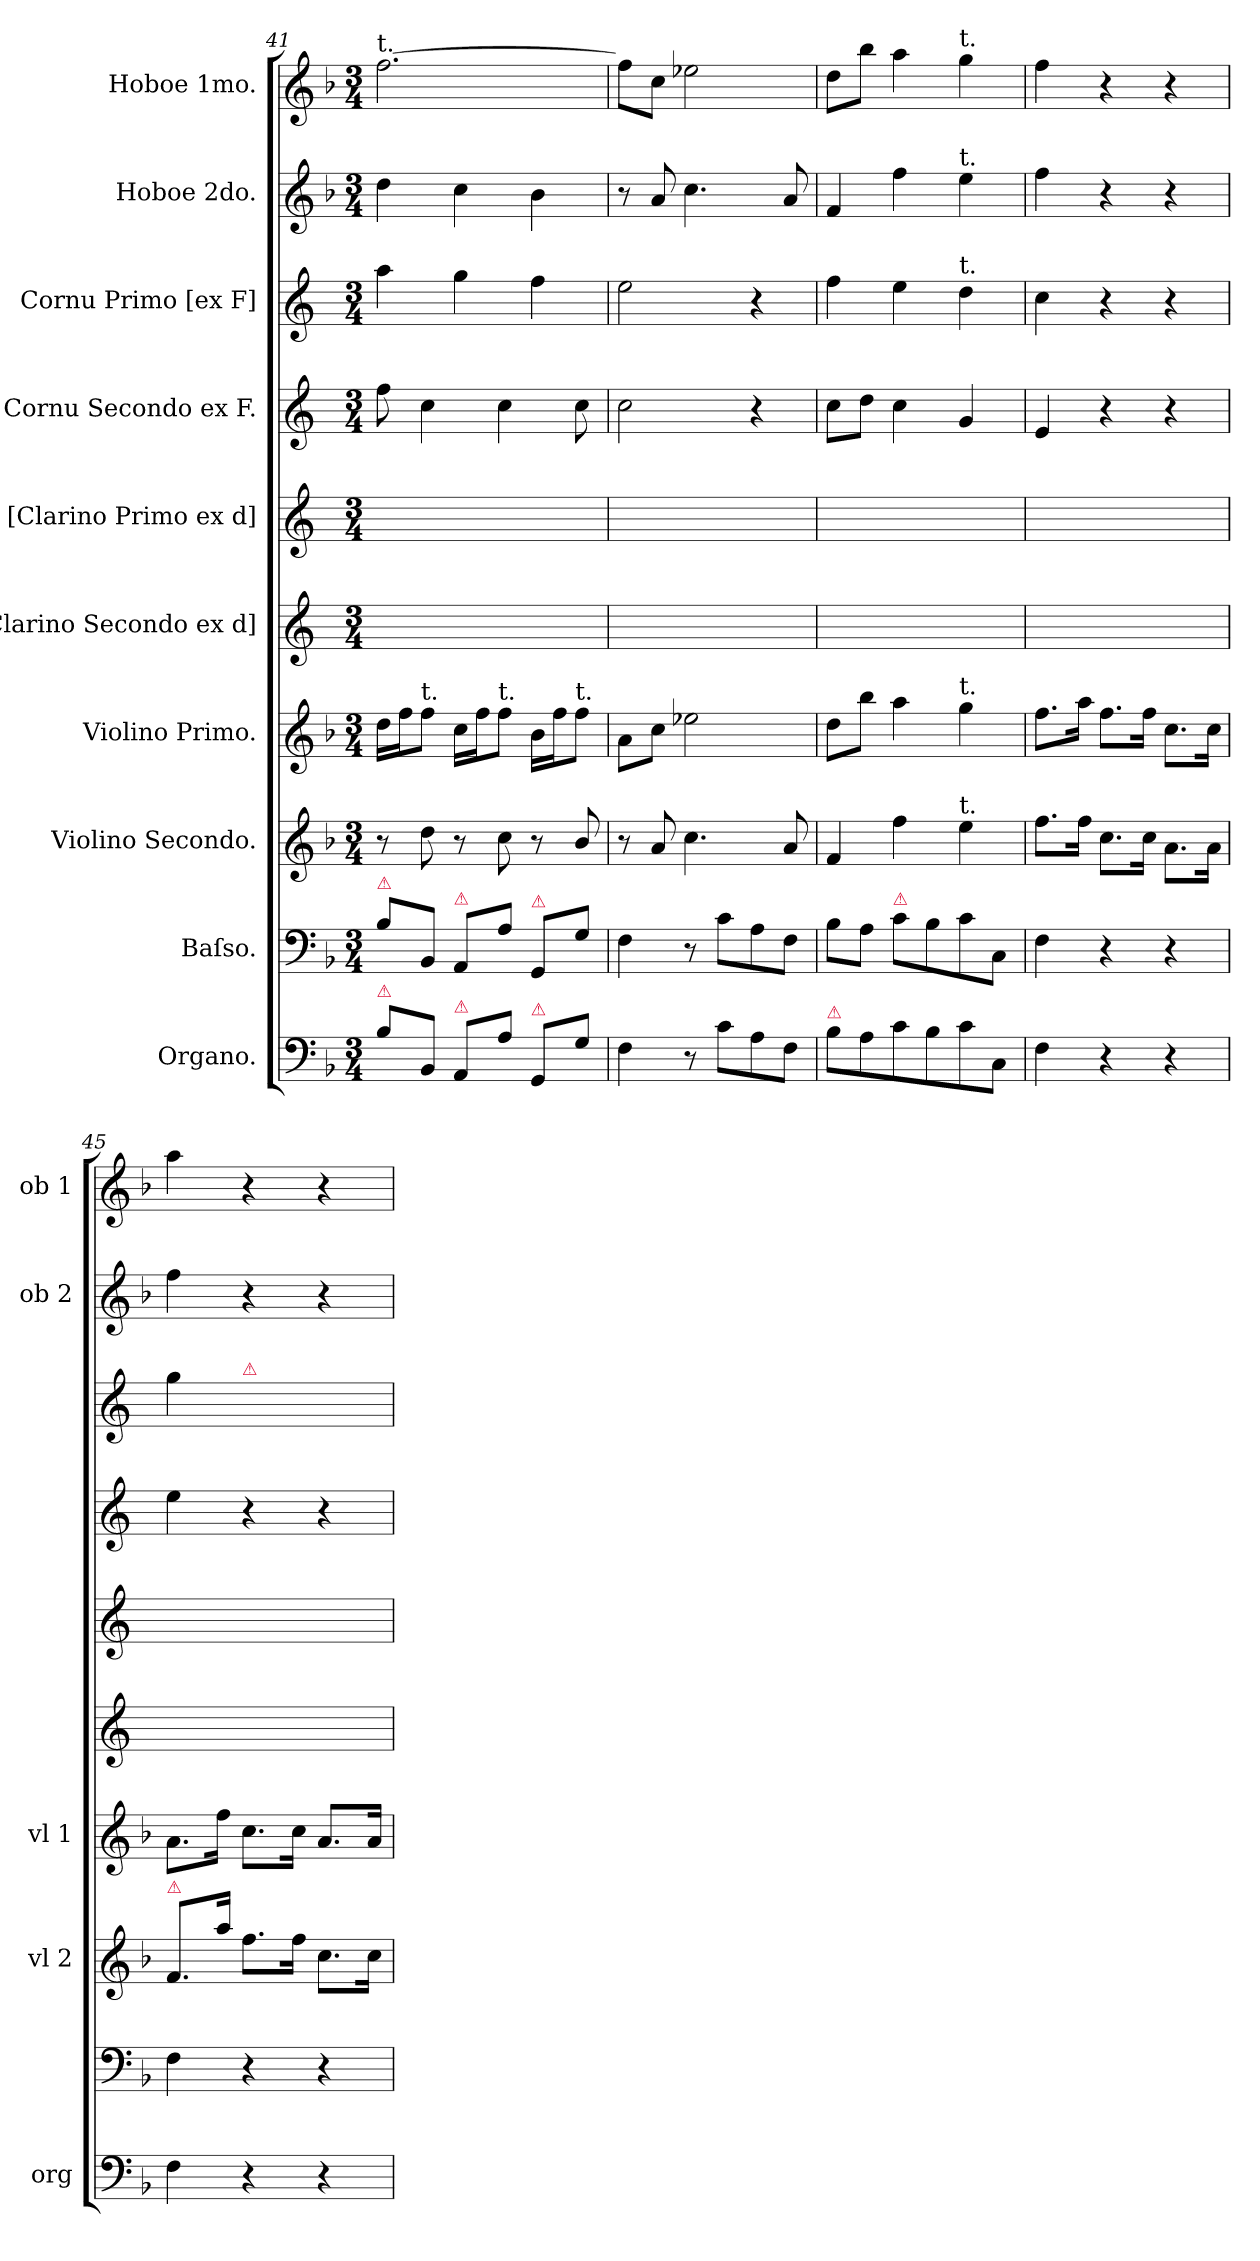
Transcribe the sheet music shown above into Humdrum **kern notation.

**kern	**dynam	**kern	**dynam	**kern	**dynam	**kern	**dynam	**kern	**kern	**kern	**kern	**kern	**kern
*part10	*part10	*part9	*part9	*part8	*part8	*part7	*part7	*part6	*part5	*part4	*part3	*part2	*part1
*staff10	*staff10	*staff9	*staff9	*staff8	*staff8	*staff7	*staff7	*staff6	*staff5	*staff4	*staff3	*staff2	*staff1
*I"Organo.	*	*I"Baſso.	*	*I"Violino Secondo.	*	*I"Violino Primo.	*	*I"[Clarino Secondo ex d]	*I"[Clarino Primo ex d]	*I"Cornu Secondo ex F.	*I"Cornu Primo [ex F]	*I"Hoboe 2do.	*I"Hoboe 1mo.
*I'org	*	*	*	*I'vl 2	*	*I'vl 1	*	*	*	*	*	*I'ob 2	*I'ob 1
*clefF4	*	*clefF4	*	*clefG2	*	*clefG2	*	*clefG2	*clefG2	*clefG2	*clefG2	*clefG2	*clefG2
*	*	*	*	*	*	*	*	*ITrd-1c-2	*ITrd-1c-2	*ITrd4c7	*ITrd4c7	*	*
*k[b-]	*	*k[b-]	*	*k[b-]	*	*k[b-]	*	*k[f#c#]	*k[f#c#]	*k[b-]	*k[b-]	*k[b-]	*k[b-]
*F:	*	*F:	*	*F:	*	*F:	*	*	*	*F:	*F:	*F:	*F:
*M3/4	*	*M3/4	*	*M3/4	*	*M3/4	*	*M3/4	*M3/4	*M3/4	*M3/4	*M3/4	*M3/4
=41	=41	=41	=41	=41	=41	=41	=41	=41	=41	=41	=41	=41	=41
!	!	!	!	!	!	!	!	!	!	!	!	!	!LO:TX:a:t=t.
!	!	!LO:TX:a:color=crimson:t=⚠	!	!	!	!	!	!	!	!	!	!	!
!LO:TX:a:color=crimson:t=⚠	!	!	!	!	!	!	!	!	!	!	!	!	!
!	!	!	!	!	!	!	!LO:DY:b	!	!	!	!	!	!
8B-\L	.	8B-\L	.	8r	.	16dd\LL	for	2.ryy	2.ryy	8b-\	4dd\	4dd\	[2.ff\
.	.	.	.	.	.	16ff\J	.	.	.	.	.	.	.
!	!	!	!	!	!	!LO:TX:a:t=t.	!	!	!	!	!	!	!
!	!LO:DY:b	!	!LO:DY:b	!	!LO:DY:b	!	!	!	!	!	!	!	!
8BB-/J	for	8BB-/J	for	8dd\	for	8ff\J	.	.	.	4f\	.	.	.
!	!	!LO:TX:a:color=crimson:t=⚠	!	!	!	!	!	!	!	!	!	!	!
!LO:TX:a:color=crimson:t=⚠	!	!	!	!	!	!	!	!	!	!	!	!	!
8AA/L	.	8AA/L	.	8r	.	16cc\LL	.	.	.	.	4cc\	4cc\	.
.	.	.	.	.	.	16ff\J	.	.	.	.	.	.	.
!	!	!	!	!	!	!LO:TX:a:t=t.	!	!	!	!	!	!	!
8A\J	.	8A\J	.	8cc\	.	8ff\J	.	.	.	4f\	.	.	.
!	!	!LO:TX:a:color=crimson:t=⚠	!	!	!	!	!	!	!	!	!	!	!
!LO:TX:a:color=crimson:t=⚠	!	!	!	!	!	!	!	!	!	!	!	!	!
8GG/L	.	8GG/L	.	8r	.	16b-\LL	.	.	.	.	4b-\	4b-\	.
.	.	.	.	.	.	16ff\J	.	.	.	.	.	.	.
!	!	!	!	!	!	!LO:TX:a:t=t.	!	!	!	!	!	!	!
8G\J	.	8G\J	.	8b-/	.	8ff\J	.	.	.	8f\	.	.	.
=42	=42	=42	=42	=42	=42	=42	=42	=42	=42	=42	=42	=42	=42
4F\	.	4F\	.	8r	.	8a\L	.	2.ryy	2.ryy	2f\	2a\	8r	8ff\L]
.	.	.	.	8a/	.	8cc\J	.	.	.	.	.	8a/	8cc\J
8r	.	8r	.	4.cc\	.	2ee-X\	.	.	.	.	.	4.cc\	2ee-X\
8c\L	.	8c\L	.	.	.	.	.	.	.	.	.	.	.
8A\	.	8A\	.	.	.	.	.	.	.	4r	4r	.	.
8F\J	.	8F\J	.	8a/	.	.	.	.	.	.	.	8a/	.
=43	=43	=43	=43	=43	=43	=43	=43	=43	=43	=43	=43	=43	=43
!LO:TX:a:color=crimson:t=⚠	!	!	!	!	!	!	!	!	!	!	!	!	!
8B-\L	.	8B-\L	.	4f/	.	8dd\L	.	2.ryy	2.ryy	8f\L	4b-\	4f/	8dd\L
8A\	.	8A\J	.	.	.	8bb-\J	.	.	.	8g\J	.	.	8bb-\J
!	!	!LO:TX:a:color=crimson:t=⚠	!	!	!	!	!	!	!	!	!	!	!
8c\	.	8c\L	.	4ff\	.	4aa\	.	.	.	4f\	4a\	4ff\	4aa\
8B-\	.	8B-\	.	.	.	.	.	.	.	.	.	.	.
!	!	!	!	!	!	!	!	!	!	!	!	!	!LO:TX:a:t=t.
!	!	!	!	!	!	!	!	!	!	!	!	!LO:TX:a:t=t.	!
!	!	!	!	!	!	!	!	!	!	!	!LO:TX:a:t=t.	!	!
!	!	!	!	!	!	!LO:TX:a:t=t.	!	!	!	!	!	!	!
!	!	!	!	!LO:TX:a:t=t.	!	!	!	!	!	!	!	!	!
8c\	.	8c\	.	4ee\	.	4gg\	.	.	.	4c/	4g\	4ee\	4gg\
8C/J	.	8C/J	.	.	.	.	.	.	.	.	.	.	.
=44	=44	=44	=44	=44	=44	=44	=44	=44	=44	=44	=44	=44	=44
4F\	.	4F\	.	8.ff\L	.	8.ff\L	.	2.ryy	2.ryy	4A/	4f\	4ff\	4ff\
.	.	.	.	16ff\Jk	.	16aa\Jk	.	.	.	.	.	.	.
4r	.	4r	.	8.cc\L	.	8.ff\L	.	.	.	4r	4r	4r	4r
.	.	.	.	16cc\Jk	.	16ff\Jk	.	.	.	.	.	.	.
4r	.	4r	.	8.a\L	.	8.cc\L	.	.	.	4r	4r	4r	4r
.	.	.	.	16a\Jk	.	16cc\Jk	.	.	.	.	.	.	.
=45	=45	=45	=45	=45	=45	=45	=45	=45	=45	=45	=45	=45	=45
!	!	!	!	!LO:TX:a:color=crimson:t=⚠	!	!	!	!	!	!	!	!	!
4F\	.	4F\	.	8.f/L	.	8.a\L	.	2.ryy	2.ryy	4a\	4cc\	4ff\	4aa\
.	.	.	.	16aa\Jk	.	16ff\Jk	.	.	.	.	.	.	.
!	!	!	!	!	!	!	!	!	!	!	!LO:TX:a:color=crimson:t=⚠	!	!
4r	.	4r	.	8.ff\L	.	8.cc\L	.	.	.	4r	4ryy	4r	4r
.	.	.	.	16ff\Jk	.	16cc\Jk	.	.	.	.	.	.	.
4r	.	4r	.	8.cc\L	.	8.a/L	.	.	.	4r	4ryy	4r	4r
.	.	.	.	16cc\Jk	.	16a/Jk	.	.	.	.	.	.	.
=	=	=	=	=	=	=	=	=	=	=	=	=	=
*-	*-	*-	*-	*-	*-	*-	*-	*-	*-	*-	*-	*-	*-
